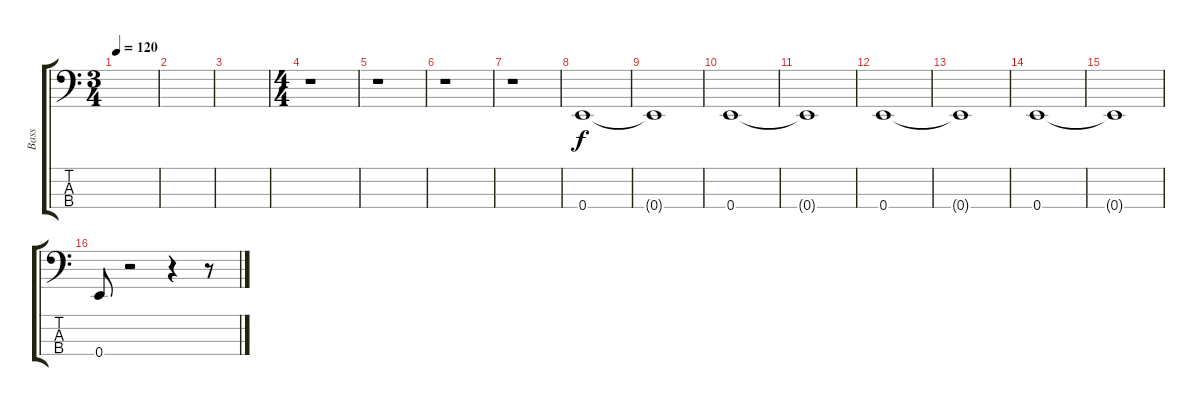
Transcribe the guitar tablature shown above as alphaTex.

\track ("Bass" "Bass") {instrument electricbassfinger}
\staff {score tabs}
\tuning (G2 D2 A1 E1) {hide}
\ts (3 4)
\tempo 120
\clef f4
\ks c
|
|
|
\ts (4 4)
r.1 |
r.1 |
r.1 |
r.1 |
0.4.1 |
0.4{t}.1 |
0.4.1 |
0.4{t}.1 |
0.4.1 |
0.4{t}.1 |
0.4.1 |
0.4{t}.1 |
0.4.8 r.2 r.4 r.8
